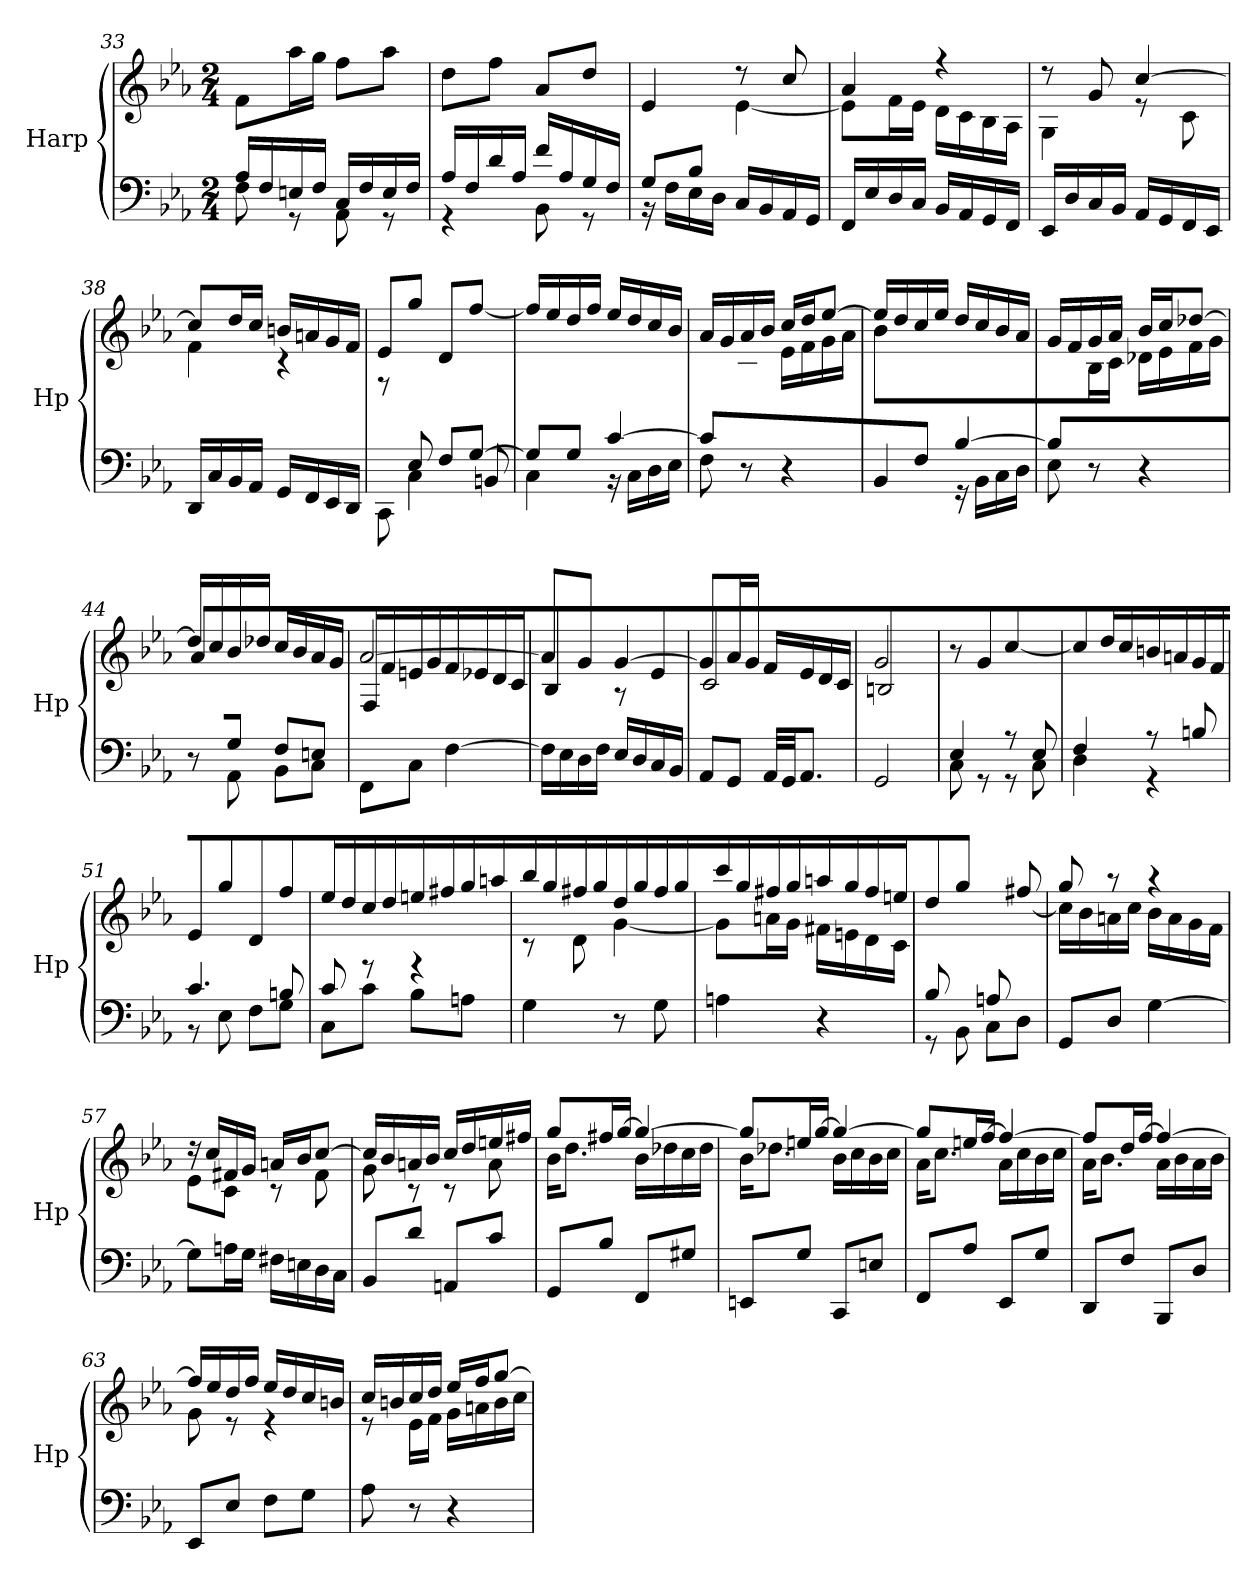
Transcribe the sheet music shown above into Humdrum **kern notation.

**kern	**kern
*part1	*part1
*staff2	*staff1
*I"Harp	*
*I'Hp	*
*clefF4	*clefG2
*k[b-e-a-]	*k[b-e-a-]
*E-:	*E-:
*M2/4	*M2/4
=33	=33
*^	*
16A-/LL	8F\	8f\L
16F/	.	.
16En/	8rGG	16aa-\L
16F/JJ	.	16gg\JJ
16C/LL	8AA-\	8ff\L
16F/	.	.
16E/	8rGG	8aa-\J
16F/JJ	.	.
=34	=34	=34
16A-/LL	4rGG	8dd\L
16F/	.	.
16d/	.	8ff\J
16A-/JJ	.	.
16f/LL	8BB-\	8a-/L
16A-/	.	.
16G/	8rGG	8dd/J
16F/JJ	.	.
!!LO:LB:g=z
=35	=35	=35
*	*	*^
8G/L	16rBB	4e-/	4ryy
.	16F\LL	.	.
8B-/J	16E-\	.	.
.	16D\JJ	.	.
4ryy	16C/LL	8r	[4e-\
.	16BB-/	.	.
.	16AA-/	8cc/	.
.	16GG/JJ	.	.
*v	*v	*	*
=36	=36	=36
16FF/LL	4a-/	8e-\L]
16E-/	.	.
16D/	.	16f\L
16C/JJ	.	16e-\JJ
16BB-/LL	4rff	16d\LL
16AA-/	.	16c\
16GG/	.	16B-\
16FF/JJ	.	16A-\JJ
=37	=37	=37
16EE-/LL	8r	4G\
16D/	.	.
16C/	8g/	.
16BB-/JJ	.	.
16AA-/LL	[4cc/	8re
16GG/	.	.
16FF/	.	8c\
16EE-/JJ	.	.
=38	=38	=38
16DD/LL	8cc/L]	4f\
16C/	.	.
16BB-/	16dd/L	.
16AA-/JJ	16cc/JJ	.
16GG/LL	16bn/LL	4rc
16FF/	16an/	.
16EE-/	16g/	.
16DD/JJ	16f/JJ	.
=39	=39	=39
*^	*	*
8ryy	8CC\	8e-/L	8rF
8E-/	4C\	8gg/J	4.ryy
8F/L	.	8d/L	.
[8G/J	8BBn/	[8ff/J	.
*	*	*v	*v
!!LO:LB:g=z
=40	=40	=40
8G/L]	4C\	16ff/LL]
.	.	16ee-/
8G/J	.	16dd/
.	.	16ff/JJ
[4c/	16r	16ee-/LL
.	16C\LL	16dd/
.	16D\	16cc/
.	16E-\JJ	16b-/JJ
=41	=41	=41
*	*	*^
8c/L]	8F\	16a-/LL	8ryy
.	.	16g/	.
4.ryy	8r	16a-/	16c\L
.	.	16b-/JJ	16d\JJ
.	4r	16cc/LL	16e-\LL
.	.	16dd/J	16f\
.	.	[8ee-/J	16g\
.	.	.	16a-\JJ
=42	=42	=42	=42
8ryy	4BB-/	16ee-/LL]	8b-\L
.	.	16dd/	.
8F/J	.	16cc/	4.ryy
.	.	16ee-/JJ	.
[4B-/	16r	16dd/LL	.
.	16BB-\LL	16cc/	.
.	16C\	16b-/	.
.	16D\JJ	16a-/JJ	.
=43	=43	=43	=43
8B-/L]	8E-\	16g/LL	8ryy
.	.	16f/	.
4.ryy	8r	16g/	16B-\L
.	.	16a-/JJ	16c\JJ
.	4r	16b-/LL	16d-X\LL
.	.	16cc/J	16e-\
.	.	[8dd-X/J	16f\
.	.	.	16g\JJ
!!LO:PB:g=z	!!
=44	=44	=44	=44
8ryy	8r	16dd-/LL]	8a-\L
.	.	16cc/	.
8G/J	8AA-\	16b-/	4.ryy
.	.	16dd-X/JJ	.
8F/L	8BB-\L	16cc/LL	.
.	.	16b-/	.
8En/J	8C\J	16a-/	.
.	.	16g/JJ	.
*v	*v	*	*
=45	=45	=45
8FF\L	[2a-/	16F\LL
.	.	16f\
8C\J	.	16en\
.	.	16g\JJ
[4F\	.	16f\LL
.	.	16e-X\
.	.	16d\
.	.	16c\JJ
=46	=46	=46
16F\LL]	8a-/L]	4B-\
16E-\	.	.
16D\	8g/J	.
16F\JJ	.	.
16E-/LL	[4g/	8rA
16D/	.	.
16C/	.	8e-\
16BB-/JJ	.	.
=47	=47	=47
8AA-/L	8g/L]	2c\
8GG/J	16a-/L	.
.	16g/JJ	.
32AA-/LLL	16f/LL	.
32GG/JJ	.	.
8.AA-/J	16e-/	.
.	16d/	.
.	16c/JJ	.
=48	=48	=48
2GG/	2g/	2Bn\
*	*v	*v
=49	=49
*^	*
4E-/	8C\	8r
.	8r	8g/
8rA	8rGG	[4cc\
8E-/	8C\	.
!!LO:LB:g=z
=50	=50	=50
4F/	4D\	8cc\L]
.	.	16dd\L
.	.	16cc\JJ
8rA	4rGG	16bn/LL
.	.	16an/
8Bn/	.	16g/
.	.	16f/JJ
=51	=51	=51
4.c/	8r	8e-/L
.	8E-\	8gg/J
.	8F\L	8d/L
8Bn/	8G\J	8ff/J
=52	=52	=52
8c/	8C\L	16ee-\LL
.	.	16dd\
8rg	8c\J	16cc\
.	.	16dd\JJ
4rg	8B-\L	16een\LL
.	.	16ff#X\
.	8An\J	16gg\
.	.	16aan\JJ
*v	*v	*
=53	=53
*	*^
4G\	16bb-/LL	8r
.	16gg/	.
.	16ff#X/	8d\
.	16gg/JJ	.
8r	16dd/LL	[4g\
.	16gg/	.
8G\	16ff#/	.
.	16gg/JJ	.
!!LO:LB:g=z	!!
=54	=54	=54
4An\	16ccc/LL	8g\L]
.	16gg/	.
.	16ff#X/	16an\L
.	16gg/JJ	16g\JJ
4r	16aan/LL	16f#X\LL
.	16gg/	16en\
.	16ff#/	16d\
.	16een/JJ	16c\JJ
=55	=55	=55
*^	*	*
8B-/L	8r	8dd/	8ryy
8ryy	8BB-\	4gg/	8dd\J
8An/L	8C\L	.	8ryy
8ryy	8D\J	8ff#X/	[8cc\J
*v	*v	*	*
=56	=56	=56
8GG/L	8gg/	16cc\LL]
.	.	16b-\
8D/J	8raa	16an\
.	.	16cc\JJ
[4G\	4raa	16b-\LL
.	.	16a\
.	.	16g\
.	.	16f\JJ
=57	=57	=57
8G\L]	16rdd	8e-\L
.	16cc/LL	.
16An\L	16f#X/	8c\J
16G\JJ	16g/JJ	.
16F#X\LL	16an/LL	8rc
16En\	16b-/J	.
16D\	[8cc/J	8f#\
16C\JJ	.	.
!!LO:LB:g=z	!!
=58	=58	=58
8BB-/L	16cc/LL]	8g\
.	16b-/	.
8d/J	16an/	8rc
.	16b-/JJ	.
8AAn/L	16cc/LL	8rc
.	16dd/	.
8c/J	16een/	8a\
.	16ff#X/JJ	.
=59	=59	=59
8GG/L	8gg/L	16b-\KL
.	.	8.dd\J
8B-/J	16ff#X/L	.
.	[16gg/JJ	.
8FF/L	4gg/_	16b-\LL
.	.	16dd-X\
8G#X/J	.	16cc\
.	.	16dd-\JJ
=60	=60	=60
8EEn/L	8gg/L]	16b-\KL
.	.	8.dd-X\J
8G/J	16een/L	.
.	[16gg/JJ	.
8CC/L	4gg/_	16b-\LL
.	.	16cc\
8En/J	.	16b-\
.	.	16cc\JJ
=61	=61	=61
8FF/L	8gg/L]	16a-\KL
.	.	8.cc\J
8A-/J	16een/L	.
.	[16ff/JJ	.
8EE-/L	4ff/_	16a-\LL
.	.	16cc\
8G/J	.	16b-\
.	.	16cc\JJ
!!LO:LB:g=z	!!
=62	=62	=62
8DD/L	8ff/L]	16a-\KL
.	.	8.b-\J
8F/J	16dd/L	.
.	[16ff/JJ	.
8BBB-/L	4ff/_	16a-\LL
.	.	16b-\
8D/J	.	16a-\
.	.	16b-\JJ
=63	=63	=63
8EE-/L	16ff/LL]	8g\
.	16ee-/	.
8E-/J	16dd/	8re
.	16ff/JJ	.
8F\L	16ee-/LL	4re
.	16dd/	.
8G\J	16cc/	.
.	16bn/JJ	.
=64	=64	=64
8A-\	16cc/LL	8re
.	16bn/	.
8r	16cc/	16e-\LL
.	16dd/JJ	16f\JJ
4r	16ee-/LL	16g\LL
.	16ff/J	16an\
.	[8gg/J	16b\
.	.	16cc\JJ
*	*v	*v
=	=
*-	*-
